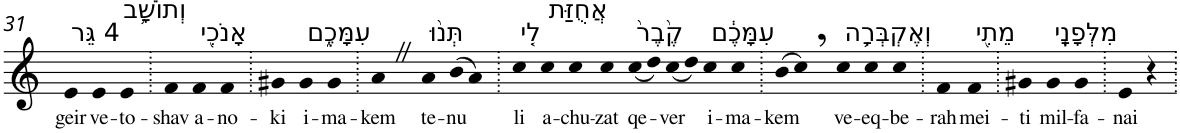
**kern	**text
*part1	*part1
*staff1	*staff1
*I"Piano	*
*I'Pno	*
!!LO:PB:g=z
*clefG2	*
*k[]	*
=31	=31
!LO:TX:a:t=4 גֵּר	!
!	!LO:LY:b
4e	geir
!LO:TX:a:t=וְתוֹשָׁ֥ב	!
!	!LO:LY:b
4e	ve-
!	!LO:LY:b
4e	-to-
=32.	=32.
!	!LO:LY:b
4f	-shav
!LO:TX:a:t=אָנֹכִ֖י	!
!	!LO:LY:b
4f	a-
!	!LO:LY:b
4f	-no-
=33.	=33.
!	!LO:LY:b
4g#X	-ki
!LO:TX:a:t=עִמָּכֶ֑ם	!
!	!LO:LY:b
4g#	i-
!	!LO:LY:b
4g#	-ma-
=34.	=34.
!	!LO:LY:b
4aZ	-kem
!LO:TX:a:t=תְּנ֨וּ	!
!	!LO:LY:b
4a	te-
!	!LO:LY:b
(>8b	-nu
8a)	.
=35.	=35.
!LO:TX:a:t=לִ֤י	!
!	!LO:LY:b
4cc	li
!LO:TX:a:t=אֲחֻזַּת	!
!	!LO:LY:b
4cc	a-
!	!LO:LY:b
4cc	-chu-
!	!LO:LY:b
4cc	-zat
!LO:TX:a:t=קֶ֙בֶר֙	!
!	!LO:LY:b
(<8cc	qe-
8dd)	.
!	!LO:LY:b
(<8cc	-ver
8dd)	.
!LO:TX:a:t=עִמָּכֶ֔ם	!
!	!LO:LY:b
4cc	i-
!	!LO:LY:b
4cc	-ma-
=36.	=36.
!	!LO:LY:b
(>8b	-kem
8cc,)	.
!LO:TX:a:t=וְאֶקְבְּרָ֥ה	!
!	!LO:LY:b
4cc	ve-
!	!LO:LY:b
4cc	-eq-
!	!LO:LY:b
4cc	-be-
=37.	=37.
!	!LO:LY:b
4f	-rah
!LO:TX:a:t=מֵתִ֖י	!
!	!LO:LY:b
4f	mei-
=38.	=38.
!	!LO:LY:b
4g#X	-ti
!LO:TX:a:t=מִלְּפָנָֽי	!
!	!LO:LY:b
4g#	mil-
!	!LO:LY:b
4g#	-fa-
=39.	=39.
!	!LO:LY:b
4e	-nai
4r	.
=.	=.
*-	*-
